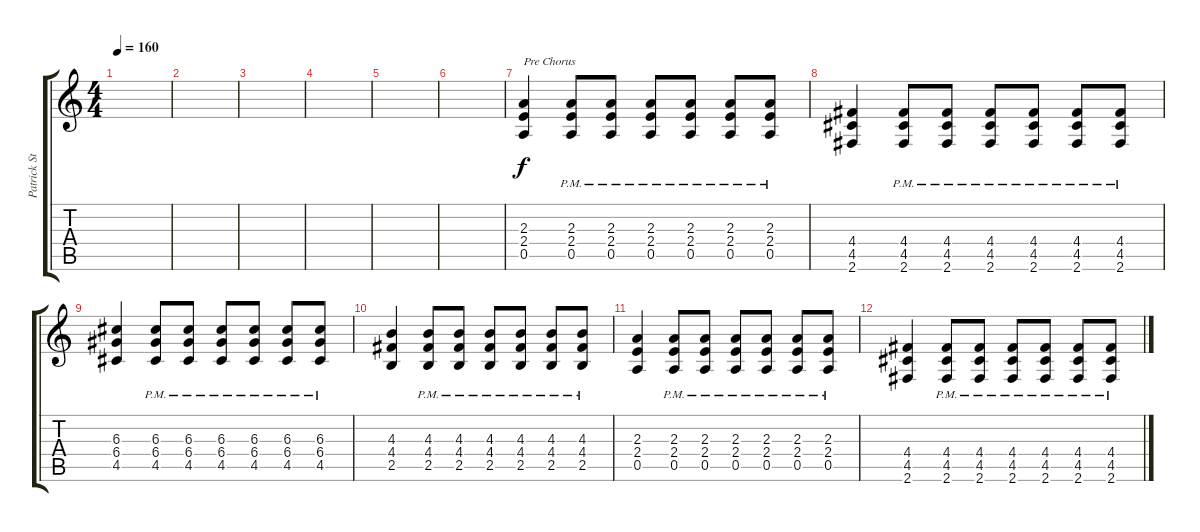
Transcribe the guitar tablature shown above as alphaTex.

\track ("Patrick Stump" "Patrick St") {instrument overdrivenguitar}
\staff {score tabs}
\tuning (E4 B3 G3 D3 A2 E2) {hide}
\ts (4 4)
\tempo 160
\clef g2
\ks c
|
|
|
|
|
|
(2.3 2.4 0.5).4{txt "Pre Chorus"} (2.3{pm} 2.4{pm} 0.5{pm}).8 (2.3{pm} 2.4{pm} 0.5{pm}).8 (2.3{pm} 2.4{pm} 0.5{pm}).8 (2.3{pm} 2.4{pm} 0.5{pm}).8 (2.3{pm} 2.4{pm} 0.5{pm}).8 (2.3{pm} 2.4{pm} 0.5{pm}).8 |
(4.4 4.5 2.6).4 (4.4{pm} 4.5{pm} 2.6{pm}).8 (4.4{pm} 4.5{pm} 2.6{pm}).8 (4.4{pm} 4.5{pm} 2.6{pm}).8 (4.4{pm} 4.5{pm} 2.6{pm}).8 (4.4{pm} 4.5{pm} 2.6{pm}).8 (4.4{pm} 4.5{pm} 2.6{pm}).8 |
(6.3 6.4 4.5).4 (6.3{pm} 6.4{pm} 4.5{pm}).8 (6.3{pm} 6.4{pm} 4.5{pm}).8 (6.3{pm} 6.4{pm} 4.5{pm}).8 (6.3{pm} 6.4{pm} 4.5{pm}).8 (6.3{pm} 6.4{pm} 4.5{pm}).8 (6.3{pm} 6.4{pm} 4.5{pm}).8 |
(4.3 4.4 2.5).4 (4.3{pm} 4.4{pm} 2.5{pm}).8 (4.3{pm} 4.4{pm} 2.5{pm}).8 (4.3{pm} 4.4{pm} 2.5{pm}).8 (4.3{pm} 4.4{pm} 2.5{pm}).8 (4.3{pm} 4.4{pm} 2.5{pm}).8 (4.3{pm} 4.4{pm} 2.5{pm}).8 |
(2.3 2.4 0.5).4 (2.3{pm} 2.4{pm} 0.5{pm}).8 (2.3{pm} 2.4{pm} 0.5{pm}).8 (2.3{pm} 2.4{pm} 0.5{pm}).8 (2.3{pm} 2.4{pm} 0.5{pm}).8 (2.3{pm} 2.4{pm} 0.5{pm}).8 (2.3{pm} 2.4{pm} 0.5{pm}).8 |
(4.4 4.5 2.6).4 (4.4{pm} 4.5{pm} 2.6{pm}).8 (4.4{pm} 4.5{pm} 2.6{pm}).8 (4.4{pm} 4.5{pm} 2.6{pm}).8 (4.4{pm} 4.5{pm} 2.6{pm}).8 (4.4{pm} 4.5{pm} 2.6{pm}).8 (4.4{pm} 4.5{pm} 2.6{pm}).8
